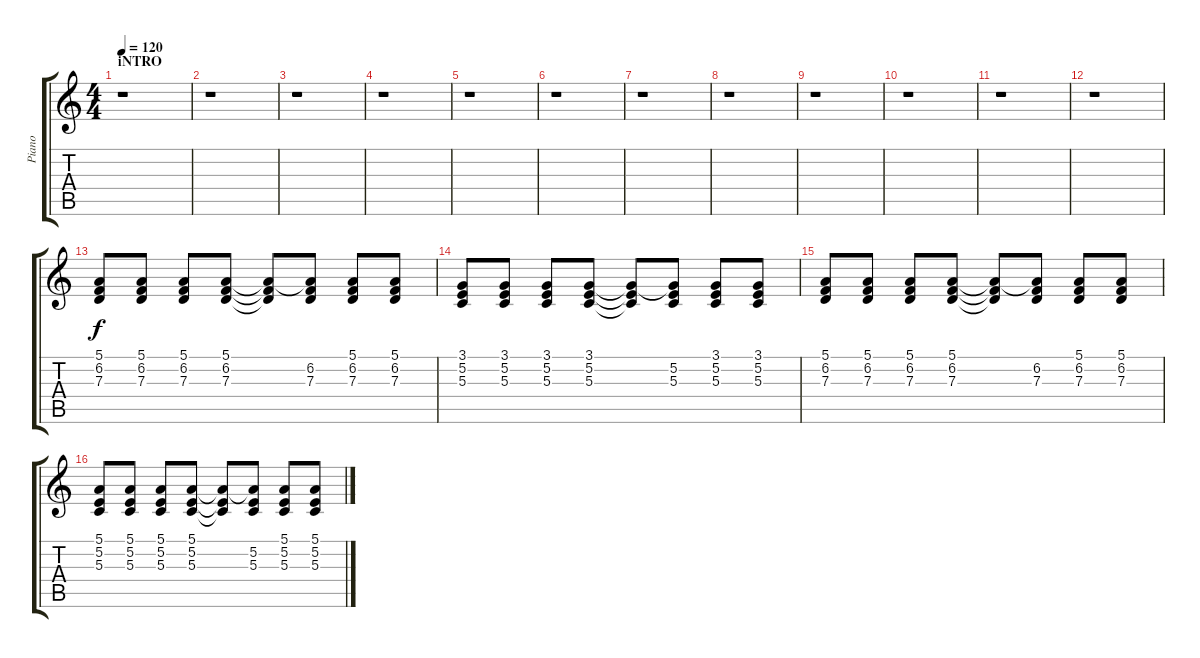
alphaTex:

\track ("Piano" "Piano") {instrument brightacousticpiano}
\staff {score tabs}
\tuning (E4 B3 G3 D3 A2 E2) {hide}
\ts (4 4)
\section ("" "iNTRO")
\tempo 120
\clef g2
\ks c
r.1{dy f instrument brightacousticpiano} |
r.1 |
r.1 |
r.1 |
r.1 |
r.1 |
r.1 |
r.1 |
r.1 |
r.1 |
r.1 |
r.1 |
(5.1 6.2 7.3).8 (5.1 6.2 7.3).8 (5.1 6.2 7.3).8 (5.1 6.2 7.3).8 (5.1{t} 6.2{t} 7.3{t}).8 (5.1{t} 6.2 7.3).8 (5.1 6.2 7.3).8 (5.1 6.2 7.3).8 |
(3.1 5.2 5.3).8 (3.1 5.2 5.3).8 (3.1 5.2 5.3).8 (3.1 5.2 5.3).8 (3.1{t} 5.2{t} 5.3{t}).8 (3.1{t} 5.2 5.3).8 (3.1 5.2 5.3).8 (3.1 5.2 5.3).8 |
(5.1 6.2 7.3).8 (5.1 6.2 7.3).8 (5.1 6.2 7.3).8 (5.1 6.2 7.3).8 (5.1{t} 6.2{t} 7.3{t}).8 (5.1{t} 6.2 7.3).8 (5.1 6.2 7.3).8 (5.1 6.2 7.3).8 |
(5.1 5.2 5.3).8 (5.1 5.2 5.3).8 (5.1 5.2 5.3).8 (5.1 5.2 5.3).8 (5.1{t} 5.2{t} 5.3{t}).8 (5.1{t} 5.2 5.3).8 (5.1 5.2 5.3).8 (5.1 5.2 5.3).8
